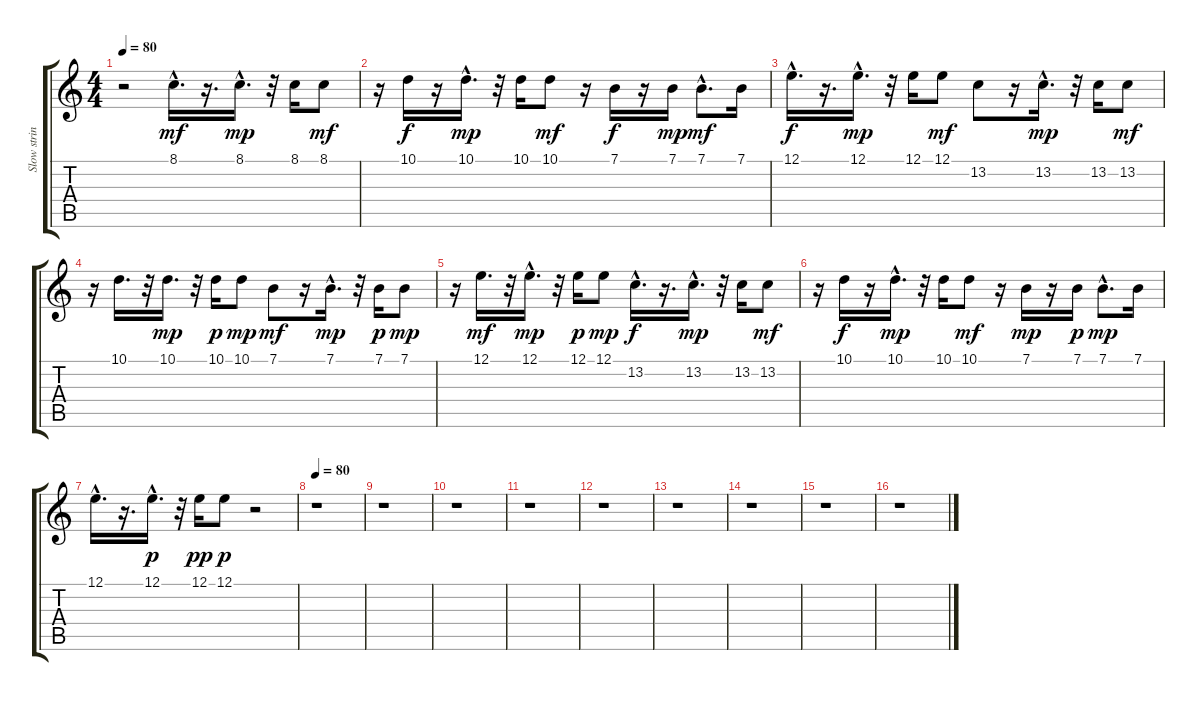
\track ("Slow strings" "Slow strin") {instrument stringensemble2}
\staff {score tabs}
\tuning (E4 B3 G3 D3 A2 E2) {hide}
\ts (4 4)
\tempo 80
\clef g2
\ks c
r.2{dy mf instrument stringensemble2} 8.1{hac}.16{d} r.16{d} 8.1{hac}.16{d dy mp} r.32 8.1.16 8.1.8{dy mf} |
r.16 10.1.16{dy f} r.16 10.1{hac}.16{d dy mp} r.32 10.1.16 10.1.8{dy mf} r.16 7.1.16{dy f} r.16 7.1.16{dy mp} 7.1{hac}.8{d dy mf} 7.1.16 |
12.1{hac}.16{d dy f} r.16{d} 12.1{hac}.16{d dy mp} r.32 12.1.16 12.1.8{dy mf} 13.2.8 r.16 13.2{hac}.16{d dy mp} r.32 13.2.16 13.2.8{dy mf} |
r.16 10.1.16{d} r.32 10.1.16{d dy mp} r.32 10.1.16{dy p} 10.1.8{dy mp} 7.1.8{dy mf} r.16 7.1{hac}.16{d dy mp} r.32 7.1.16{dy p} 7.1.8{dy mp} |
r.16 12.1.16{d dy mf} r.32 12.1{hac}.16{d dy mp} r.32 12.1.16{dy p} 12.1.8{dy mp} 13.2{hac}.16{d dy f} r.16{d} 13.2{hac}.16{d dy mp} r.32 13.2.16 13.2.8{dy mf} |
r.16 10.1.16{dy f} r.16 10.1{hac}.16{d dy mp} r.32 10.1.16 10.1.8{dy mf} r.16 7.1.16{dy mp} r.16 7.1.16{dy p} 7.1{hac}.8{d dy mp} 7.1.16 |
12.1{hac}.16{d} r.16{d} 12.1{hac}.16{d dy p} r.32 12.1.16{dy pp} 12.1.8{dy p} r.2 |
\tempo 80
r.1 |
r.1 |
r.1 |
r.1 |
r.1 |
r.1 |
r.1 |
r.1 |
r.1
